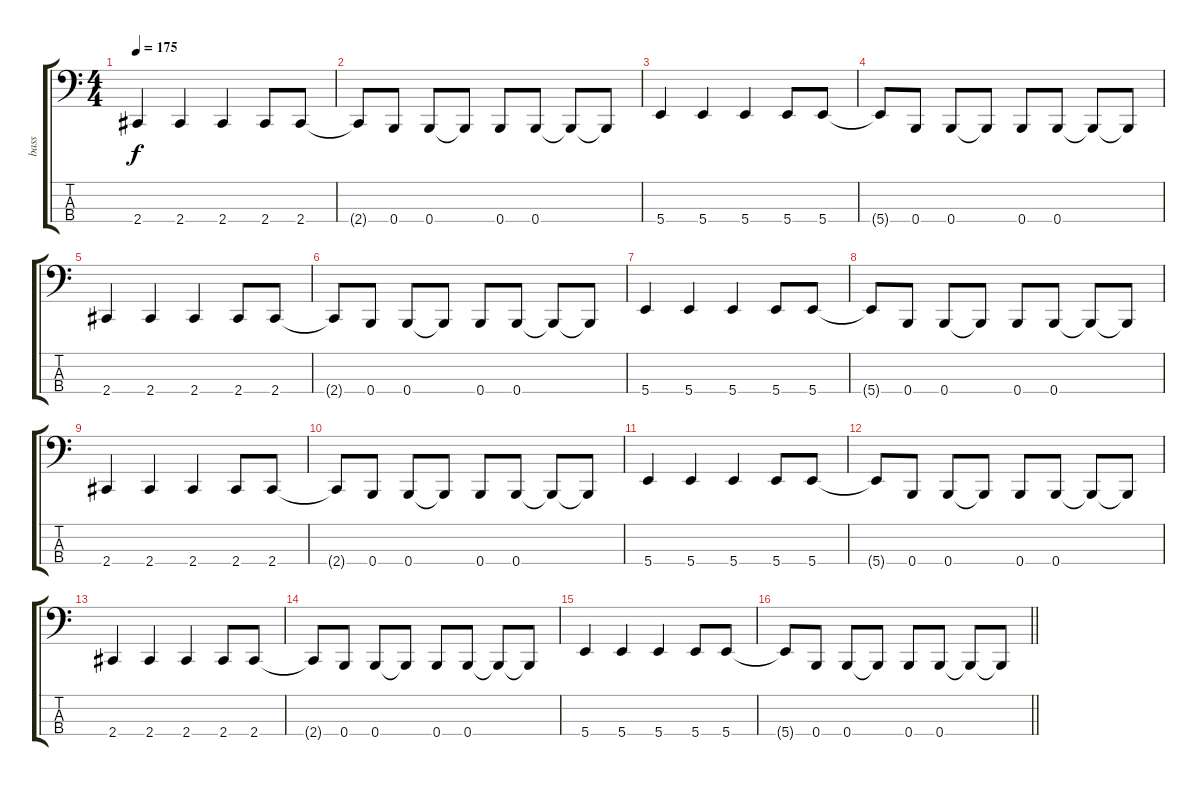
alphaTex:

\track ("bass" "bass") {instrument electricbasspick}
\staff {score tabs}
\tuning (E2 B1 Gb1 B0) {hide}
\ts (4 4)
\tempo 175
\clef f4
\ks c
2.4.4{dy f} 2.4.4 2.4.4 2.4.8 2.4.8 |
2.4{t}.8 0.4.8 0.4.8 0.4{t}.8 0.4.8 0.4.8 0.4{t}.8 0.4{t}.8 |
5.4.4 5.4.4 5.4.4 5.4.8 5.4.8 |
5.4{t}.8 0.4.8 0.4.8 0.4{t}.8 0.4.8 0.4.8 0.4{t}.8 0.4{t}.8 |
2.4.4 2.4.4 2.4.4 2.4.8 2.4.8 |
2.4{t}.8 0.4.8 0.4.8 0.4{t}.8 0.4.8 0.4.8 0.4{t}.8 0.4{t}.8 |
5.4.4 5.4.4 5.4.4 5.4.8 5.4.8 |
5.4{t}.8 0.4.8 0.4.8 0.4{t}.8 0.4.8 0.4.8 0.4{t}.8 0.4{t}.8 |
2.4.4 2.4.4 2.4.4 2.4.8 2.4.8 |
2.4{t}.8 0.4.8 0.4.8 0.4{t}.8 0.4.8 0.4.8 0.4{t}.8 0.4{t}.8 |
5.4.4 5.4.4 5.4.4 5.4.8 5.4.8 |
5.4{t}.8 0.4.8 0.4.8 0.4{t}.8 0.4.8 0.4.8 0.4{t}.8 0.4{t}.8 |
2.4.4 2.4.4 2.4.4 2.4.8 2.4.8 |
2.4{t}.8 0.4.8 0.4.8 0.4{t}.8 0.4.8 0.4.8 0.4{t}.8 0.4{t}.8 |
5.4.4 5.4.4 5.4.4 5.4.8 5.4.8 |
\barLineRight lightlight
5.4{t}.8 0.4.8 0.4.8 0.4{t}.8 0.4.8 0.4.8 0.4{t}.8 0.4{t}.8
